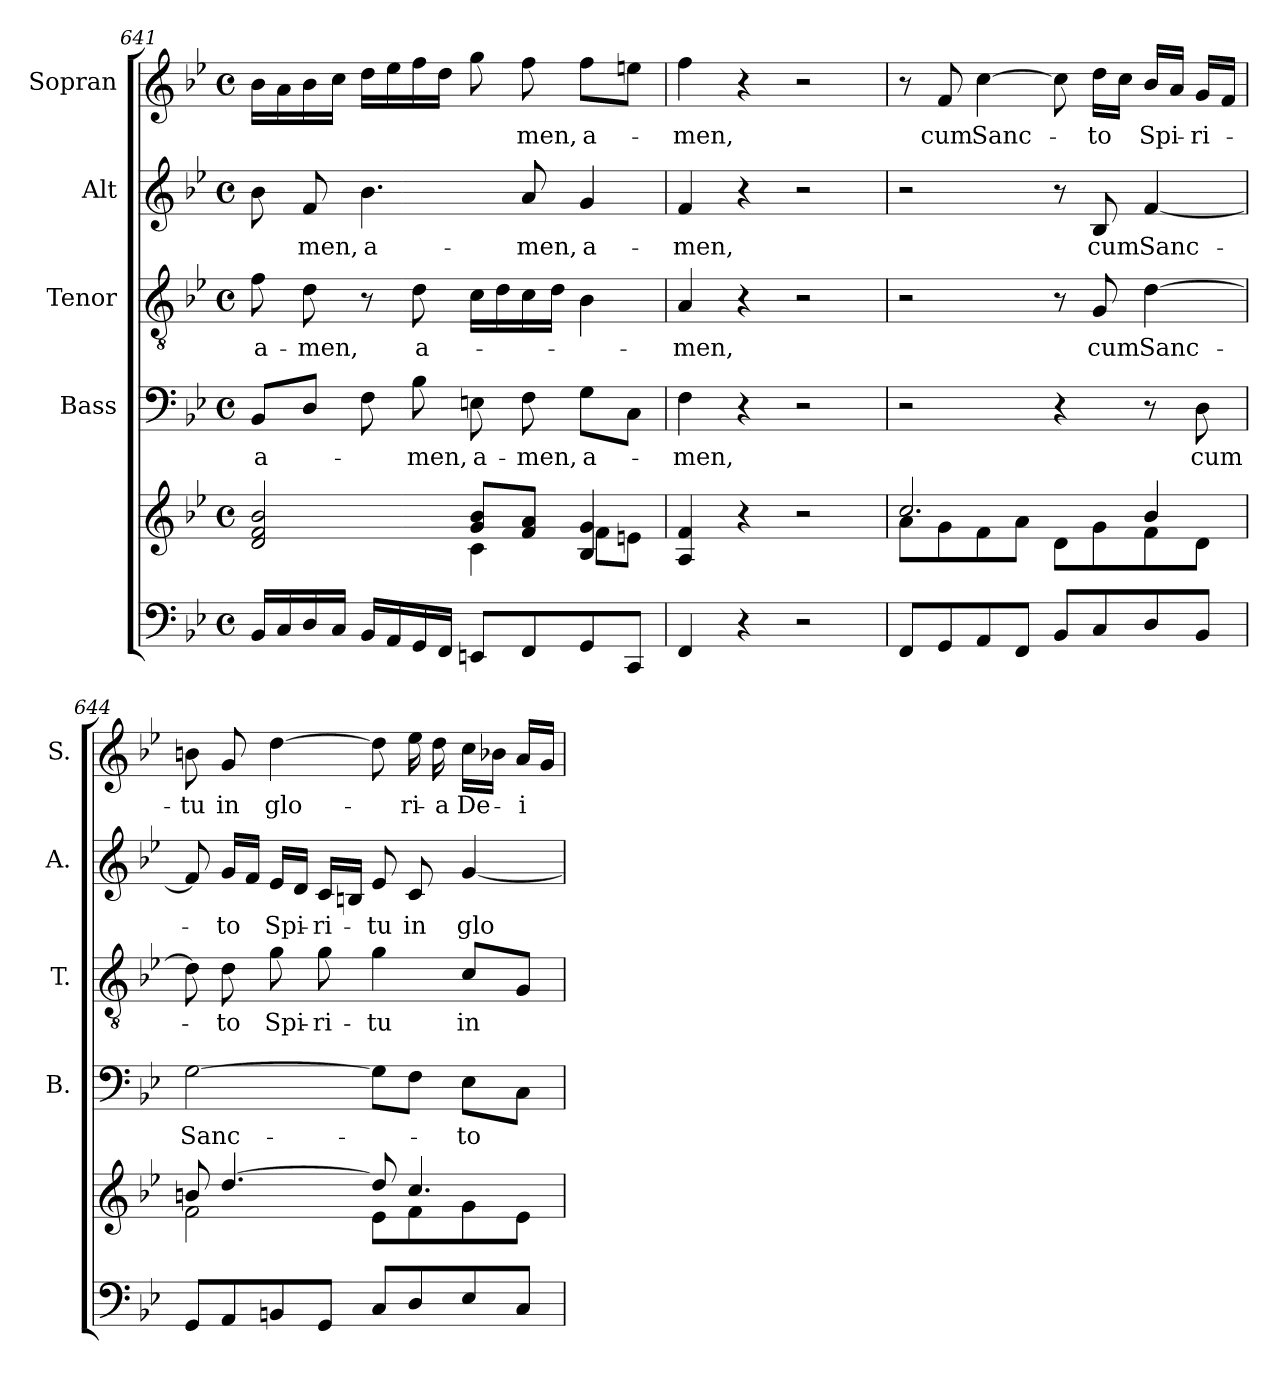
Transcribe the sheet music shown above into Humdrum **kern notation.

**kern	**kern	**kern	**text	**kern	**text	**kern	**text	**kern	**text
*part5	*part5	*part4	*part4	*part3	*part3	*part2	*part2	*part1	*part1
*staff6	*staff5	*staff4	*staff4	*staff3	*staff3	*staff2	*staff2	*staff1	*staff1
*	*	*I"Bass	*	*I"Tenor	*	*I"Alt	*	*I"Sopran	*
*	*	*I'B.	*	*I'T.	*	*I'A.	*	*I'S.	*
*clefF4	*clefG2	*clefF4	*	*clefGv2	*	*clefG2	*	*clefG2	*
*k[b-e-]	*k[b-e-]	*k[b-e-]	*	*k[b-e-]	*	*k[b-e-]	*	*k[b-e-]	*
*B-:	*B-:	*B-:	*	*B-:	*	*B-:	*	*B-:	*
*M4/4	*M4/4	*M4/4	*	*M4/4	*	*M4/4	*	*M4/4	*
*met(c)	*met(c)	*met(c)	*	*met(c)	*	*met(c)	*	*met(c)	*
=641	=641	=641	=641	=641	=641	=641	=641	=641	=641
*	*^	*	*	*	*	*	*	*	*
!	!	!	!	!LO:LY:b	!	!LO:LY:b	!	!	!	!
16BB-/LL	2d/ 2f/ 2b-/	2ryy	8BB-/L	a-	8f\	a-	8b-\	.	16b-\LL	.
16C/	.	.	.	.	.	.	.	.	16a\	.
!	!	!	!	!	!	!LO:LY:b	!	!LO:LY:b	!	!
16D/	.	.	8D/J	.	8d\	-men,	8f/	-men,	16b-\	.
16C/JJ	.	.	.	.	.	.	.	.	16cc\JJ	.
!	!	!	!	!	!	!	!	!LO:LY:b	!	!
16BB-/LL	.	.	8F\	.	8r	.	4.b-\	a-	16dd\LL	.
16AA/	.	.	.	.	.	.	.	.	16ee-\	.
!	!	!	!	!LO:LY:b	!	!LO:LY:b	!	!	!	!
16GG/	.	.	8B-\	-men,	8d\	a-	.	.	16ff\	.
16FF/JJ	.	.	.	.	.	.	.	.	16dd\JJ	.
!	!	!	!	!LO:LY:b	!	!	!	!	!	!
8EEn/L	8g/ 8b-/L	4c\	8En\	a-	16c\LL	.	.	.	8gg\	.
.	.	.	.	.	16d\	.	.	.	.	.
!	!	!	!	!LO:LY:b	!	!	!	!LO:LY:b	!	!LO:LY:b
8FF/	8f/ 8a/J	.	8F\	-men,	16c\	.	8a/	-men,	8ff\	-men,
.	.	.	.	.	16d\JJ	.	.	.	.	.
!	!	!	!	!LO:LY:b	!	!	!	!LO:LY:b	!	!LO:LY:b
8GG/	4B-/ 4g/	8f\L	8G\L	a-	4B-\	.	4g/	a-	8ff\L	a-
8CC/J	.	8en\J	8C\J	.	.	.	.	.	8een\J	.
!!LO:PB:g=z
=642	=642	=642	=642	=642	=642	=642	=642	=642	=642	=642
!	!	!	!	!LO:LY:b	!	!LO:LY:b	!	!LO:LY:b	!	!LO:LY:b
*	*v	*v	*	*	*	*	*	*	*	*
4FF/	4A/ 4f/	4F\	-men,	4A/	-men,	4f/	-men,	4ff\	-men,
4r	4r	4r	.	4r	.	4r	.	4r	.
2r	2r	2r	.	2r	.	2r	.	2r	.
=643	=643	=643	=643	=643	=643	=643	=643	=643	=643
*	*^	*	*	*	*	*	*	*	*
8FF/L	2.cc/	8a\L	2r	.	2r	.	2r	.	8r	.
!	!	!	!	!	!	!	!	!	!	!LO:LY:b
8GG/	.	8g\	.	.	.	.	.	.	8f/	cum
!	!	!	!	!	!	!	!	!	!	!LO:LY:b
8AA/	.	8f\	.	.	.	.	.	.	[4cc\	Sanc-
8FF/J	.	8a\J	.	.	.	.	.	.	.	.
8BB-/L	.	8d\L	4r	.	8r	.	8r	.	8cc\]	.
!	!	!	!	!	!	!LO:LY:b	!	!LO:LY:b	!	!LO:LY:b
8C/	.	8g\	.	.	8G/	cum	8B-/	cum	16dd\LL	-to
.	.	.	.	.	.	.	.	.	16cc\JJ	.
!	!	!	!	!	!	!LO:LY:b	!	!LO:LY:b	!	!LO:LY:b
8D/	4b-/	8f\	8r	.	[4d\	Sanc-	[4f/	Sanc-	16b-/LL	Spi-
.	.	.	.	.	.	.	.	.	16a/JJ	.
!	!	!	!	!LO:LY:b	!	!	!	!	!	!LO:LY:b
8BB-/J	.	8d\J	8D\	cum	.	.	.	.	16g/LL	-ri-
.	.	.	.	.	.	.	.	.	16f/JJ	.
=644	=644	=644	=644	=644	=644	=644	=644	=644	=644	=644
!	!	!	!	!LO:LY:b	!	!	!	!	!	!LO:LY:b
8GG/L	8bn/	2f\	[2G\	Sanc-	8d\]	.	8f/]	.	8bn\	-tu
!	!	!	!	!	!	!LO:LY:b	!	!LO:LY:b	!	!LO:LY:b
8AA/	[>4.dd/	.	.	.	8d\	-to	16g/LL	-to	8g/	in
.	.	.	.	.	.	.	16f/JJ	.	.	.
!	!	!	!	!	!	!LO:LY:b	!	!LO:LY:b	!	!LO:LY:b
8BBn/	.	.	.	.	8g\	Spi-	16e-/LL	Spi-	[4dd\	glo-
.	.	.	.	.	.	.	16d/JJ	.	.	.
!	!	!	!	!	!	!LO:LY:b	!	!LO:LY:b	!	!
8GG/J	.	.	.	.	8g\	-ri-	16c/LL	-ri-	.	.
.	.	.	.	.	.	.	16Bn/JJ	.	.	.
!	!	!	!	!	!	!LO:LY:b	!	!LO:LY:b	!	!
8C/L	8dd/]	8e-\L	8G\L]	.	4g\	-tu	8e-/	-tu	8dd\]	.
!	!	!	!	!	!	!	!	!LO:LY:b	!	!LO:LY:b
8D/	4.cc/	8f\	8F\J	.	.	.	8c/	in	16ee-\	-ri-
!	!	!	!	!	!	!	!	!	!	!LO:LY:b
.	.	.	.	.	.	.	.	.	16dd\	-a
!	!	!	!	!LO:LY:b	!	!LO:LY:b	!	!LO:LY:b	!	!LO:LY:b
8E-/	.	8g\	8E-\L	-to	8c/L	in	[4g/	glo-	16cc\LL	De-
.	.	.	.	.	.	.	.	.	16b-X\JJ	.
!	!	!	!	!	!	!	!	!	!	!LO:LY:b
8C/J	.	8e-\J	8C\J	.	8G/J	.	.	.	16a/LL	-i
.	.	.	.	.	.	.	.	.	16g/JJ	.
*	*v	*v	*	*	*	*	*	*	*	*
=	=	=	=	=	=	=	=	=	=
*-	*-	*-	*-	*-	*-	*-	*-	*-	*-
